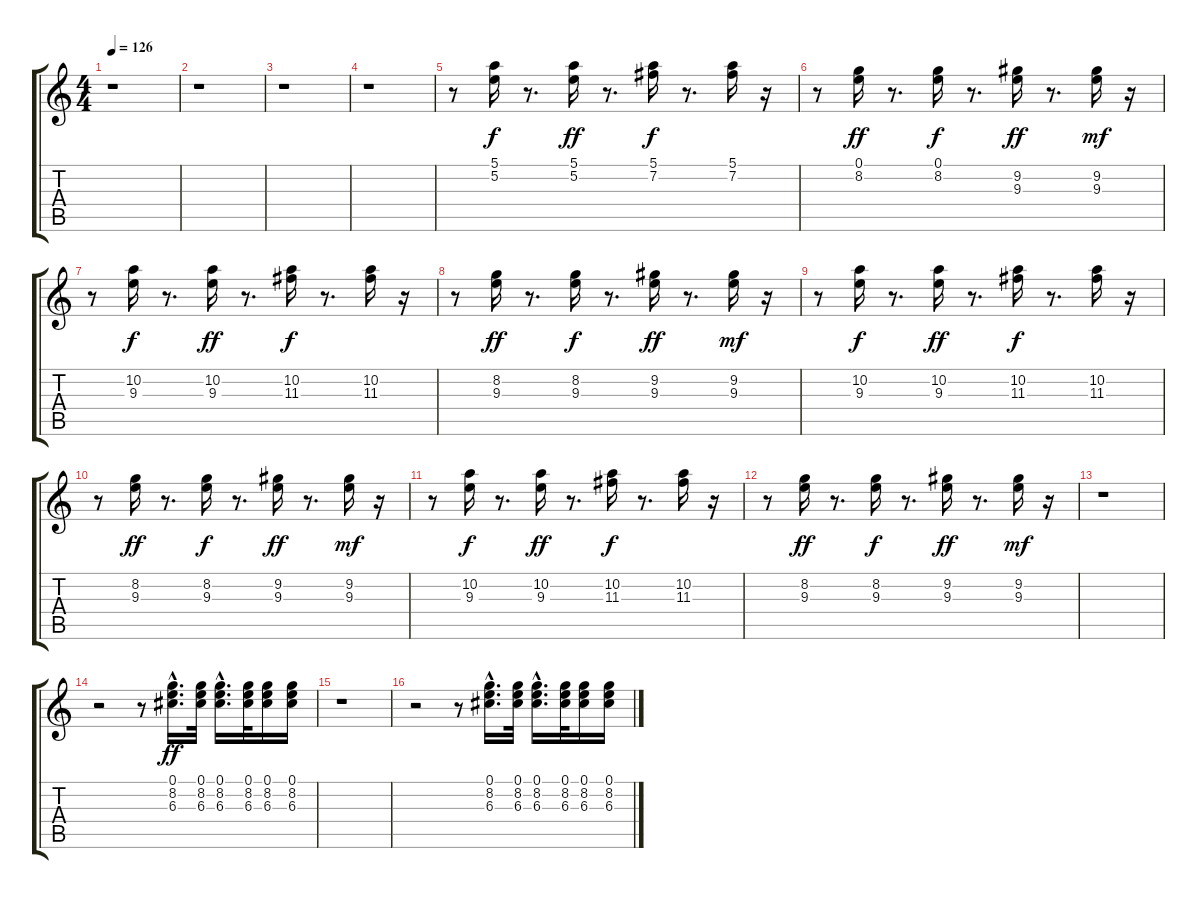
\track "" {instrument acousticguitarsteel}
\staff {score tabs}
\tuning (E4 B3 G3 D3 A2 E2) {hide}
\ts (4 4)
\tempo 126
\clef g2
\ks c
r.1{dy ff} |
r.1 |
r.1 |
r.1 |
r.8 (5.1 5.2).16{dy f} r.8{d} (5.1 5.2).16{dy ff} r.8{d} (5.1 7.2).16{dy f} r.8{d} (5.1 7.2).16 r.16 |
r.8 (0.1 8.2).16{dy ff} r.8{d} (0.1 8.2).16{dy f} r.8{d} (9.2 9.3).16{dy ff} r.8{d} (9.2 9.3).16{dy mf} r.16 |
r.8 (10.2 9.3).16{dy f} r.8{d} (10.2 9.3).16{dy ff} r.8{d} (10.2 11.3).16{dy f} r.8{d} (10.2 11.3).16 r.16 |
r.8 (8.2 9.3).16{dy ff} r.8{d} (8.2 9.3).16{dy f} r.8{d} (9.2 9.3).16{dy ff} r.8{d} (9.2 9.3).16{dy mf} r.16 |
r.8 (10.2 9.3).16{dy f} r.8{d} (10.2 9.3).16{dy ff} r.8{d} (10.2 11.3).16{dy f} r.8{d} (10.2 11.3).16 r.16 |
r.8 (8.2 9.3).16{dy ff} r.8{d} (8.2 9.3).16{dy f} r.8{d} (9.2 9.3).16{dy ff} r.8{d} (9.2 9.3).16{dy mf} r.16 |
r.8 (10.2 9.3).16{dy f} r.8{d} (10.2 9.3).16{dy ff} r.8{d} (10.2 11.3).16{dy f} r.8{d} (10.2 11.3).16 r.16 |
r.8 (8.2 9.3).16{dy ff} r.8{d} (8.2 9.3).16{dy f} r.8{d} (9.2 9.3).16{dy ff} r.8{d} (9.2 9.3).16{dy mf} r.16 |
r.1 |
r.2 r.8 (0.1{hac} 8.2{hac} 6.3{hac}).16{d dy ff} (0.1 8.2 6.3).32 (0.1{hac} 8.2{hac} 6.3{hac}).16{d} (0.1 8.2 6.3).32 (0.1 8.2 6.3).16 (0.1 8.2 6.3).16 |
r.1 |
r.2 r.8 (0.1{hac} 8.2{hac} 6.3{hac}).16{d} (0.1 8.2 6.3).32 (0.1{hac} 8.2{hac} 6.3{hac}).16{d} (0.1 8.2 6.3).32 (0.1 8.2 6.3).16 (0.1 8.2 6.3).16
